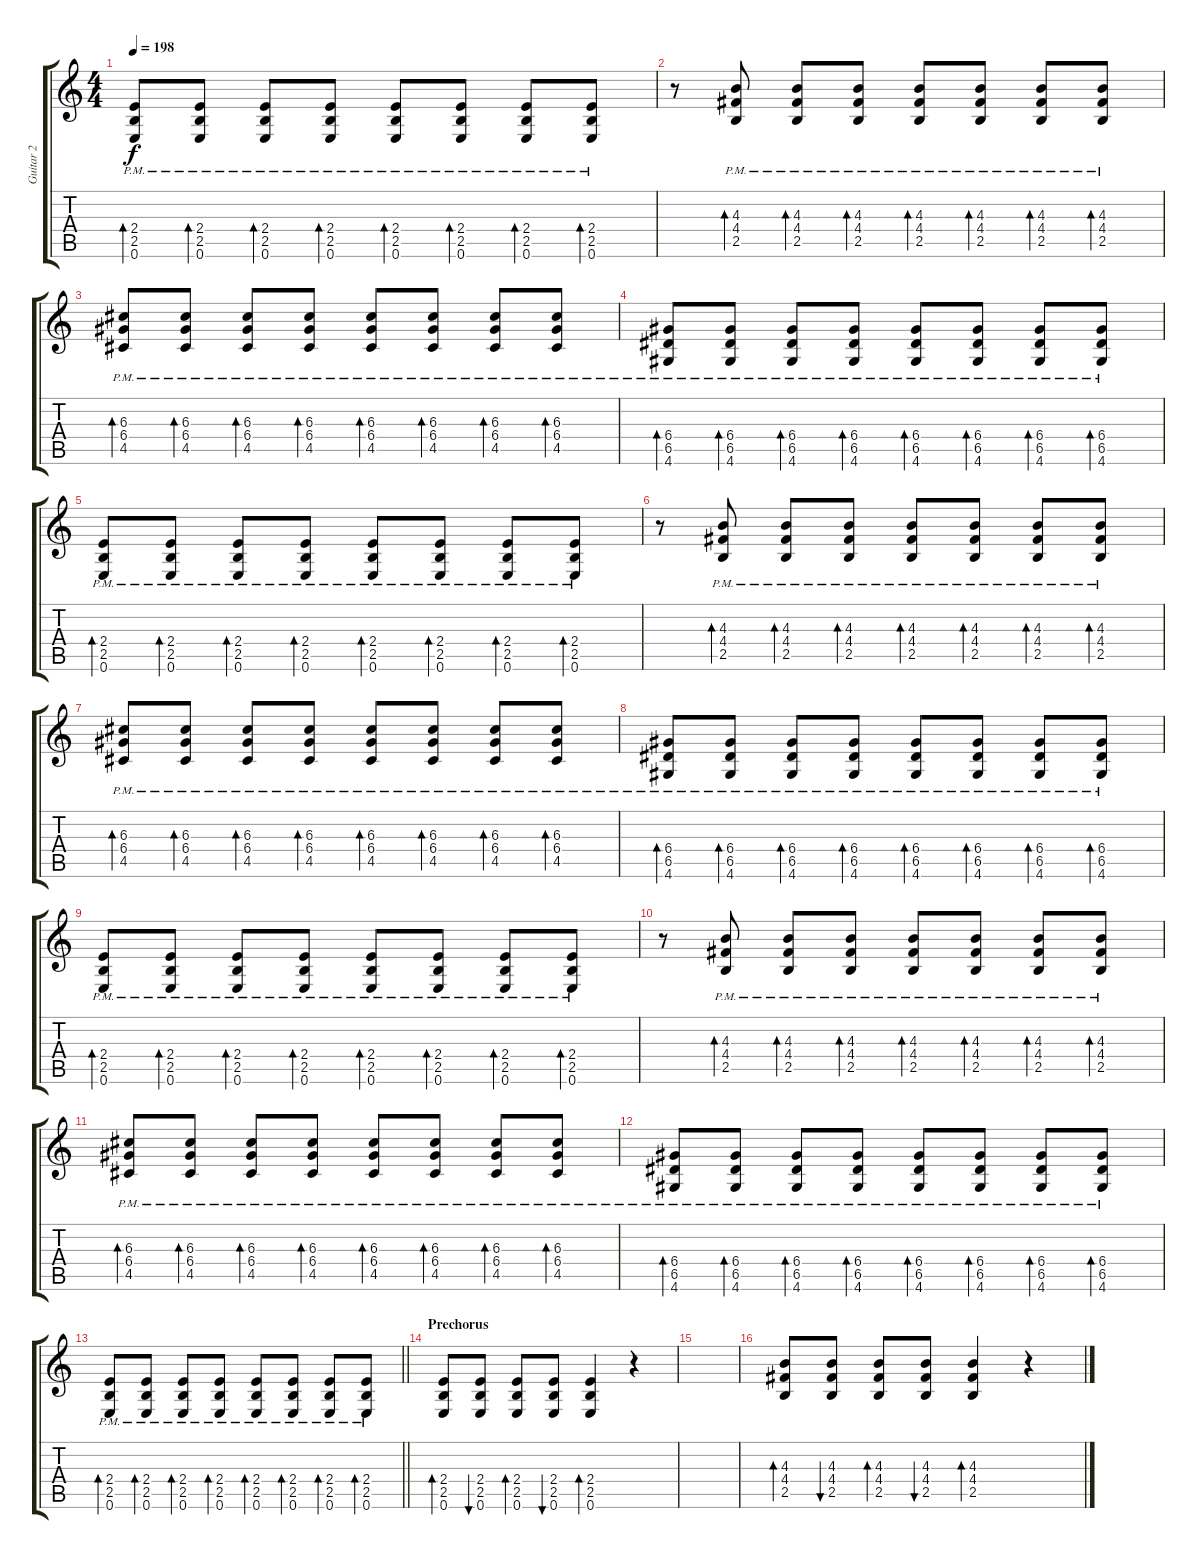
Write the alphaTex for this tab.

\track ("Guitar 2" "Guitar 2") {instrument distortionguitar}
\staff {score tabs}
\tuning (E4 B3 G3 D3 A2 E2) {hide}
\ts (4 4)
\tempo 198
\clef g2
\ks c
(2.4{pm} 2.5{pm} 0.6{pm}).8{bd 30 dy f} (2.4{pm} 2.5{pm} 0.6{pm}).8{bd 30} (2.4{pm} 2.5{pm} 0.6{pm}).8{bd 30} (2.4{pm} 2.5{pm} 0.6{pm}).8{bd 30} (2.4{pm} 2.5{pm} 0.6{pm}).8{bd 30} (2.4{pm} 2.5{pm} 0.6{pm}).8{bd 30} (2.4{pm} 2.5{pm} 0.6{pm}).8{bd 30} (2.4{pm} 2.5 0.6).8{bd 30} |
r.8 (4.3{pm} 4.4{pm} 2.5{pm}).8{bd 30} (4.3{pm} 4.4{pm} 2.5{pm}).8{bd 30} (4.3{pm} 4.4{pm} 2.5{pm}).8{bd 30} (4.3{pm} 4.4{pm} 2.5{pm}).8{bd 30} (4.3{pm} 4.4{pm} 2.5{pm}).8{bd 30} (4.3{pm} 4.4{pm} 2.5{pm}).8{bd 30} (4.3{pm} 4.4{pm} 2.5{pm}).8{bd 30} |
(6.3{pm} 6.4{pm} 4.5{pm}).8{bd 30} (6.3{pm} 6.4{pm} 4.5{pm}).8{bd 30} (6.3{pm} 6.4{pm} 4.5{pm}).8{bd 30} (6.3{pm} 6.4{pm} 4.5{pm}).8{bd 30} (6.3{pm} 6.4{pm} 4.5{pm}).8{bd 30} (6.3{pm} 6.4{pm} 4.5{pm}).8{bd 30} (6.3{pm} 6.4{pm} 4.5{pm}).8{bd 30} (6.3{pm} 6.4{pm} 4.5{pm}).8{bd 30} |
(6.4{pm} 6.5{pm} 4.6{pm}).8{bd 30} (6.4{pm} 6.5{pm} 4.6{pm}).8{bd 30} (6.4{pm} 6.5{pm} 4.6{pm}).8{bd 30} (6.4{pm} 6.5{pm} 4.6{pm}).8{bd 30} (6.4{pm} 6.5{pm} 4.6{pm}).8{bd 30} (6.4{pm} 6.5{pm} 4.6{pm}).8{bd 30} (6.4{pm} 6.5{pm} 4.6{pm}).8{bd 30} (6.4{pm} 6.5{pm} 4.6{pm}).8{bd 30} |
(2.4{pm} 2.5{pm} 0.6{pm}).8{bd 30} (2.4{pm} 2.5{pm} 0.6{pm}).8{bd 30} (2.4{pm} 2.5{pm} 0.6{pm}).8{bd 30} (2.4{pm} 2.5{pm} 0.6{pm}).8{bd 30} (2.4{pm} 2.5{pm} 0.6{pm}).8{bd 30} (2.4{pm} 2.5{pm} 0.6{pm}).8{bd 30} (2.4{pm} 2.5{pm} 0.6{pm}).8{bd 30} (2.4{pm} 2.5 0.6).8{bd 30} |
r.8 (4.3{pm} 4.4{pm} 2.5{pm}).8{bd 30} (4.3{pm} 4.4{pm} 2.5{pm}).8{bd 30} (4.3{pm} 4.4{pm} 2.5{pm}).8{bd 30} (4.3{pm} 4.4{pm} 2.5{pm}).8{bd 30} (4.3{pm} 4.4{pm} 2.5{pm}).8{bd 30} (4.3{pm} 4.4{pm} 2.5{pm}).8{bd 30} (4.3{pm} 4.4{pm} 2.5{pm}).8{bd 30} |
(6.3{pm} 6.4{pm} 4.5{pm}).8{bd 30} (6.3{pm} 6.4{pm} 4.5{pm}).8{bd 30} (6.3{pm} 6.4{pm} 4.5{pm}).8{bd 30} (6.3{pm} 6.4{pm} 4.5{pm}).8{bd 30} (6.3{pm} 6.4{pm} 4.5{pm}).8{bd 30} (6.3{pm} 6.4{pm} 4.5{pm}).8{bd 30} (6.3{pm} 6.4{pm} 4.5{pm}).8{bd 30} (6.3{pm} 6.4{pm} 4.5{pm}).8{bd 30} |
(6.4{pm} 6.5{pm} 4.6{pm}).8{bd 30} (6.4{pm} 6.5{pm} 4.6{pm}).8{bd 30} (6.4{pm} 6.5{pm} 4.6{pm}).8{bd 30} (6.4{pm} 6.5{pm} 4.6{pm}).8{bd 30} (6.4{pm} 6.5{pm} 4.6{pm}).8{bd 30} (6.4{pm} 6.5{pm} 4.6{pm}).8{bd 30} (6.4{pm} 6.5{pm} 4.6{pm}).8{bd 30} (6.4{pm} 6.5{pm} 4.6{pm}).8{bd 30} |
(2.4{pm} 2.5{pm} 0.6{pm}).8{bd 30} (2.4{pm} 2.5{pm} 0.6{pm}).8{bd 30} (2.4{pm} 2.5{pm} 0.6{pm}).8{bd 30} (2.4{pm} 2.5{pm} 0.6{pm}).8{bd 30} (2.4{pm} 2.5{pm} 0.6{pm}).8{bd 30} (2.4{pm} 2.5{pm} 0.6{pm}).8{bd 30} (2.4{pm} 2.5{pm} 0.6{pm}).8{bd 30} (2.4{pm} 2.5 0.6).8{bd 30} |
r.8 (4.3{pm} 4.4{pm} 2.5{pm}).8{bd 30} (4.3{pm} 4.4{pm} 2.5{pm}).8{bd 30} (4.3{pm} 4.4{pm} 2.5{pm}).8{bd 30} (4.3{pm} 4.4{pm} 2.5{pm}).8{bd 30} (4.3{pm} 4.4{pm} 2.5{pm}).8{bd 30} (4.3{pm} 4.4{pm} 2.5{pm}).8{bd 30} (4.3{pm} 4.4{pm} 2.5{pm}).8{bd 30} |
(6.3{pm} 6.4{pm} 4.5{pm}).8{bd 30} (6.3{pm} 6.4{pm} 4.5{pm}).8{bd 30} (6.3{pm} 6.4{pm} 4.5{pm}).8{bd 30} (6.3{pm} 6.4{pm} 4.5{pm}).8{bd 30} (6.3{pm} 6.4{pm} 4.5{pm}).8{bd 30} (6.3{pm} 6.4{pm} 4.5{pm}).8{bd 30} (6.3{pm} 6.4{pm} 4.5{pm}).8{bd 30} (6.3{pm} 6.4{pm} 4.5{pm}).8{bd 30} |
(6.4{pm} 6.5{pm} 4.6{pm}).8{bd 30} (6.4{pm} 6.5{pm} 4.6{pm}).8{bd 30} (6.4{pm} 6.5{pm} 4.6{pm}).8{bd 30} (6.4{pm} 6.5{pm} 4.6{pm}).8{bd 30} (6.4{pm} 6.5{pm} 4.6{pm}).8{bd 30} (6.4{pm} 6.5{pm} 4.6{pm}).8{bd 30} (6.4{pm} 6.5{pm} 4.6{pm}).8{bd 30} (6.4{pm} 6.5{pm} 4.6{pm}).8{bd 30} |
\barLineRight lightlight
(2.4{pm} 2.5{pm} 0.6{pm}).8{bd 30} (2.4{pm} 2.5{pm} 0.6{pm}).8{bd 30} (2.4{pm} 2.5{pm} 0.6{pm}).8{bd 30} (2.4{pm} 2.5{pm} 0.6{pm}).8{bd 30} (2.4{pm} 2.5{pm} 0.6{pm}).8{bd 30} (2.4{pm} 2.5{pm} 0.6{pm}).8{bd 30} (2.4{pm} 2.5{pm} 0.6{pm}).8{bd 30} (2.4{pm} 2.5 0.6).8{bd 30} |
\section ("" "Prechorus")
(2.4 2.5 0.6).8{bd 30} (2.4 2.5 0.6).8{bu 30} (2.4 2.5 0.6).8{bd 30} (2.4 2.5 0.6).8{bu 30} (2.4 2.5 0.6).4{bd 30} r.4 |
|
(4.3 4.4 2.5).8{bd 30} (4.3 4.4 2.5).8{bu 30} (4.3 4.4 2.5).8{bd 30} (4.3 4.4 2.5).8{bu 30} (4.3 4.4 2.5).4{bd 30} r.4
